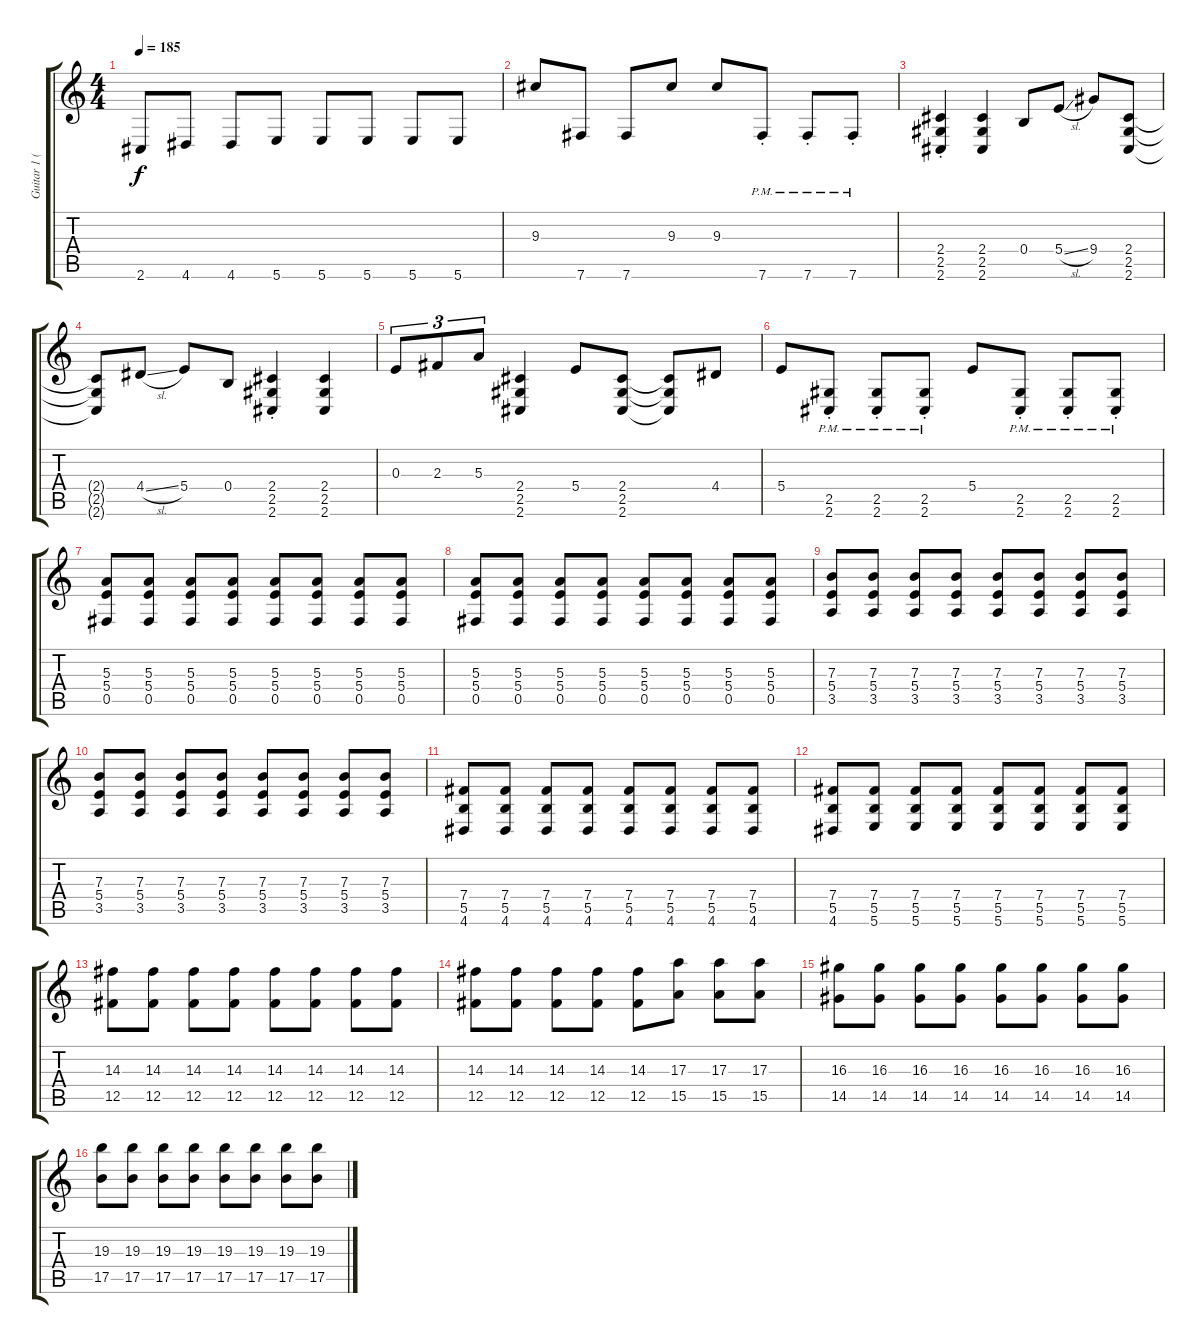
\track ("Guitar 1 (Cran)" "Guitar 1 (") {instrument distortionguitar}
\staff {score tabs}
\tuning (Db4 Ab3 E3 B2 Gb2 B1) {hide}
\ts (4 4)
\tempo 185
\clef g2
\ks c
2.6.8{dy f} 4.6.8 4.6.8 5.6.8 5.6.8 5.6.8 5.6.8 5.6.8 |
9.3.8 7.6.8 7.6.8 9.3.8 9.3.8 7.6{pm st}.8 7.6{pm st}.8 7.6{pm st}.8 |
(2.4{st} 2.5{st} 2.6{st}).4 (2.4 2.5 2.6).4 0.4.8 5.4{sl}.8 9.4.8 (2.4 2.5 2.6).8 |
(2.4{t} 2.5{t} 2.6{t}).8 4.4{sl}.8 5.4.8 0.4.8 (2.4{st} 2.5{st} 2.6{st}).4 (2.4 2.5 2.6).4 |
0.3.8{tu (3 2)} 2.3.8{tu (3 2)} 5.3.8{tu (3 2)} (2.4 2.5 2.6).4 5.4.8 (2.4 2.5 2.6).8 (2.4{t} 2.5{t} 2.6{t}).8 4.4.8 |
5.4.8 (2.5{pm st} 2.6{pm st}).8 (2.5{pm st} 2.6{pm st}).8 (2.5{pm st} 2.6{pm st}).8 5.4.8 (2.5{pm st} 2.6{pm st}).8 (2.5{pm st} 2.6{pm st}).8 (2.5{pm st} 2.6{pm st}).8 |
(5.3 5.4 0.5).8 (5.3 5.4 0.5).8 (5.3 5.4 0.5).8 (5.3 5.4 0.5).8 (5.3 5.4 0.5).8 (5.3 5.4 0.5).8 (5.3 5.4 0.5).8 (5.3 5.4 0.5).8 |
(5.3 5.4 0.5).8 (5.3 5.4 0.5).8 (5.3 5.4 0.5).8 (5.3 5.4 0.5).8 (5.3 5.4 0.5).8 (5.3 5.4 0.5).8 (5.3 5.4 0.5).8 (5.3 5.4 0.5).8 |
(7.3 5.4 3.5).8 (7.3 5.4 3.5).8 (7.3 5.4 3.5).8 (7.3 5.4 3.5).8 (7.3 5.4 3.5).8 (7.3 5.4 3.5).8 (7.3 5.4 3.5).8 (7.3 5.4 3.5).8 |
(7.3 5.4 3.5).8 (7.3 5.4 3.5).8 (7.3 5.4 3.5).8 (7.3 5.4 3.5).8 (7.3 5.4 3.5).8 (7.3 5.4 3.5).8 (7.3 5.4 3.5).8 (7.3 5.4 3.5).8 |
(7.4 5.5 4.6).8 (7.4 5.5 4.6).8 (7.4 5.5 4.6).8 (7.4 5.5 4.6).8 (7.4 5.5 4.6).8 (7.4 5.5 4.6).8 (7.4 5.5 4.6).8 (7.4 5.5 4.6).8 |
(7.4 5.5 4.6).8 (7.4 5.5 5.6).8 (7.4 5.5 5.6).8 (7.4 5.5 5.6).8 (7.4 5.5 5.6).8 (7.4 5.5 5.6).8 (7.4 5.5 5.6).8 (7.4 5.5 5.6).8 |
(14.3 12.5).8 (14.3 12.5).8 (14.3 12.5).8 (14.3 12.5).8 (14.3 12.5).8 (14.3 12.5).8 (14.3 12.5).8 (14.3 12.5).8 |
(14.3 12.5).8 (14.3 12.5).8 (14.3 12.5).8 (14.3 12.5).8 (14.3 12.5).8 (17.3 15.5).8 (17.3 15.5).8 (17.3 15.5).8 |
(16.3 14.5).8 (16.3 14.5).8 (16.3 14.5).8 (16.3 14.5).8 (16.3 14.5).8 (16.3 14.5).8 (16.3 14.5).8 (16.3 14.5).8 |
(19.3 17.5).8 (19.3 17.5).8 (19.3 17.5).8 (19.3 17.5).8 (19.3 17.5).8 (19.3 17.5).8 (19.3 17.5).8 (19.3 17.5).8
